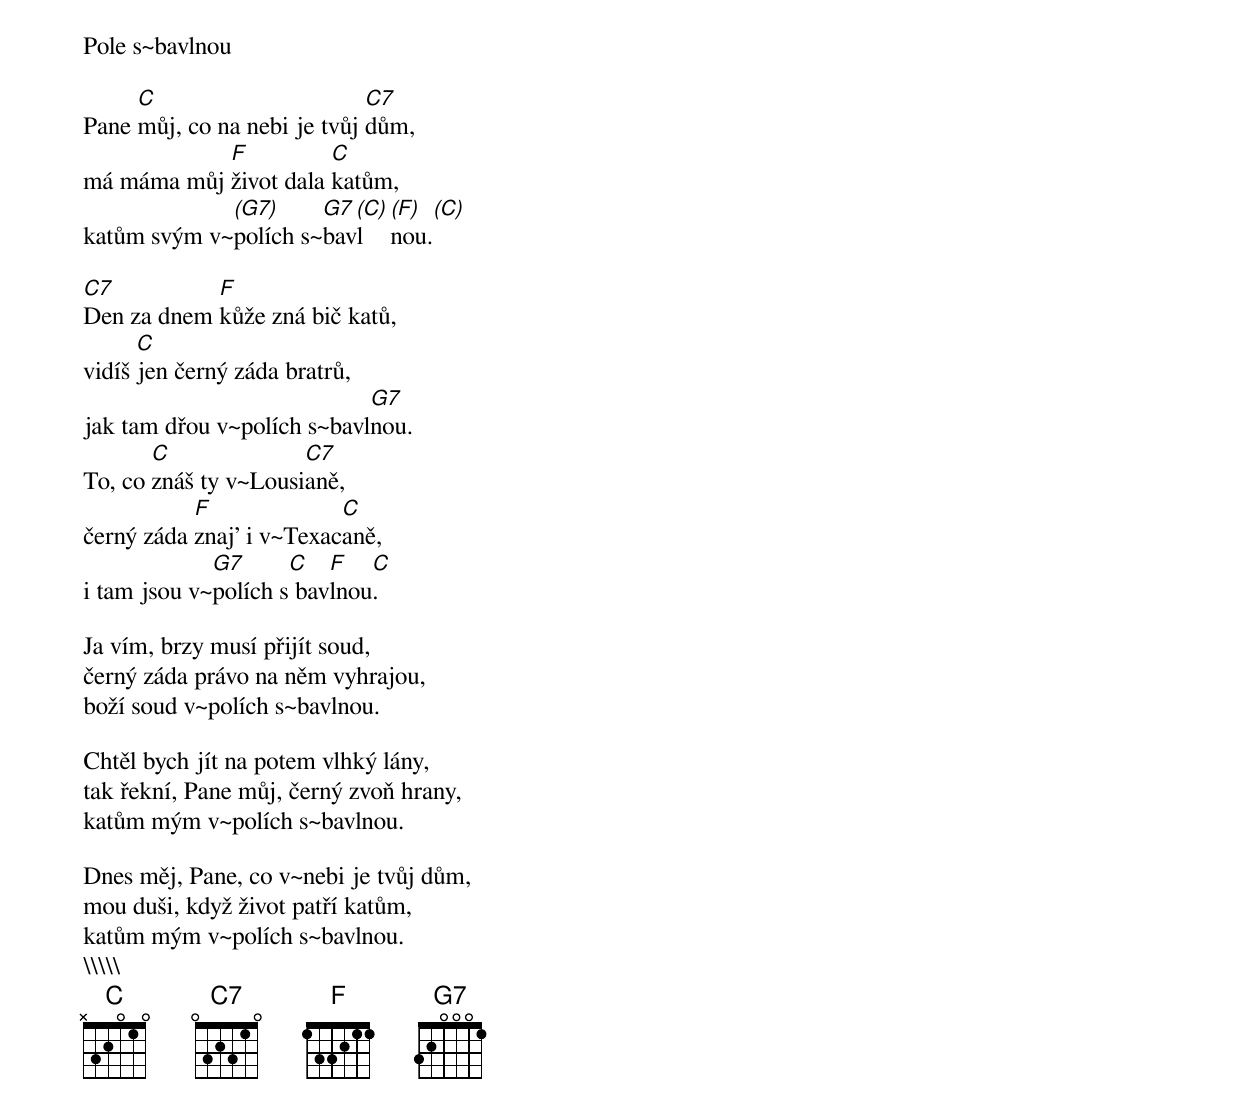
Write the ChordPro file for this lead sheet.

Pole s~bavlnou

Pane [C]můj, co na nebi je tvůj [C7]dům,
má máma můj [F]život dala [C]katům,
katům svým v~[(G7)]polích s~[G7 (C)]bavl[(F)]nou.[(C)]

[C7]Den za dnem [F]kůže zná bič katů,
vidíš [C]jen černý záda bratrů,
jak tam dřou v~polích s~bavl[G7]nou.
To, co [C]znáš ty v~Lousi[C7]aně,
černý záda [F]znaj' i v~Texac[C]aně,
i tam jsou v~[G7]polích s[C] bav[F]lnou[C].

Ja vím, brzy musí přijít soud,
černý záda právo na něm vyhrajou,
boží soud v~polích s~bavlnou.

Chtěl bych jít na potem vlhký lány,
tak řekní, Pane můj, černý zvoň hrany,
katům mým v~polích s~bavlnou.

Dnes měj, Pane, co v~nebi je tvůj dům,
mou duši, když život patří katům,
katům mým v~polích s~bavlnou.
\\
\\
\\
\\
